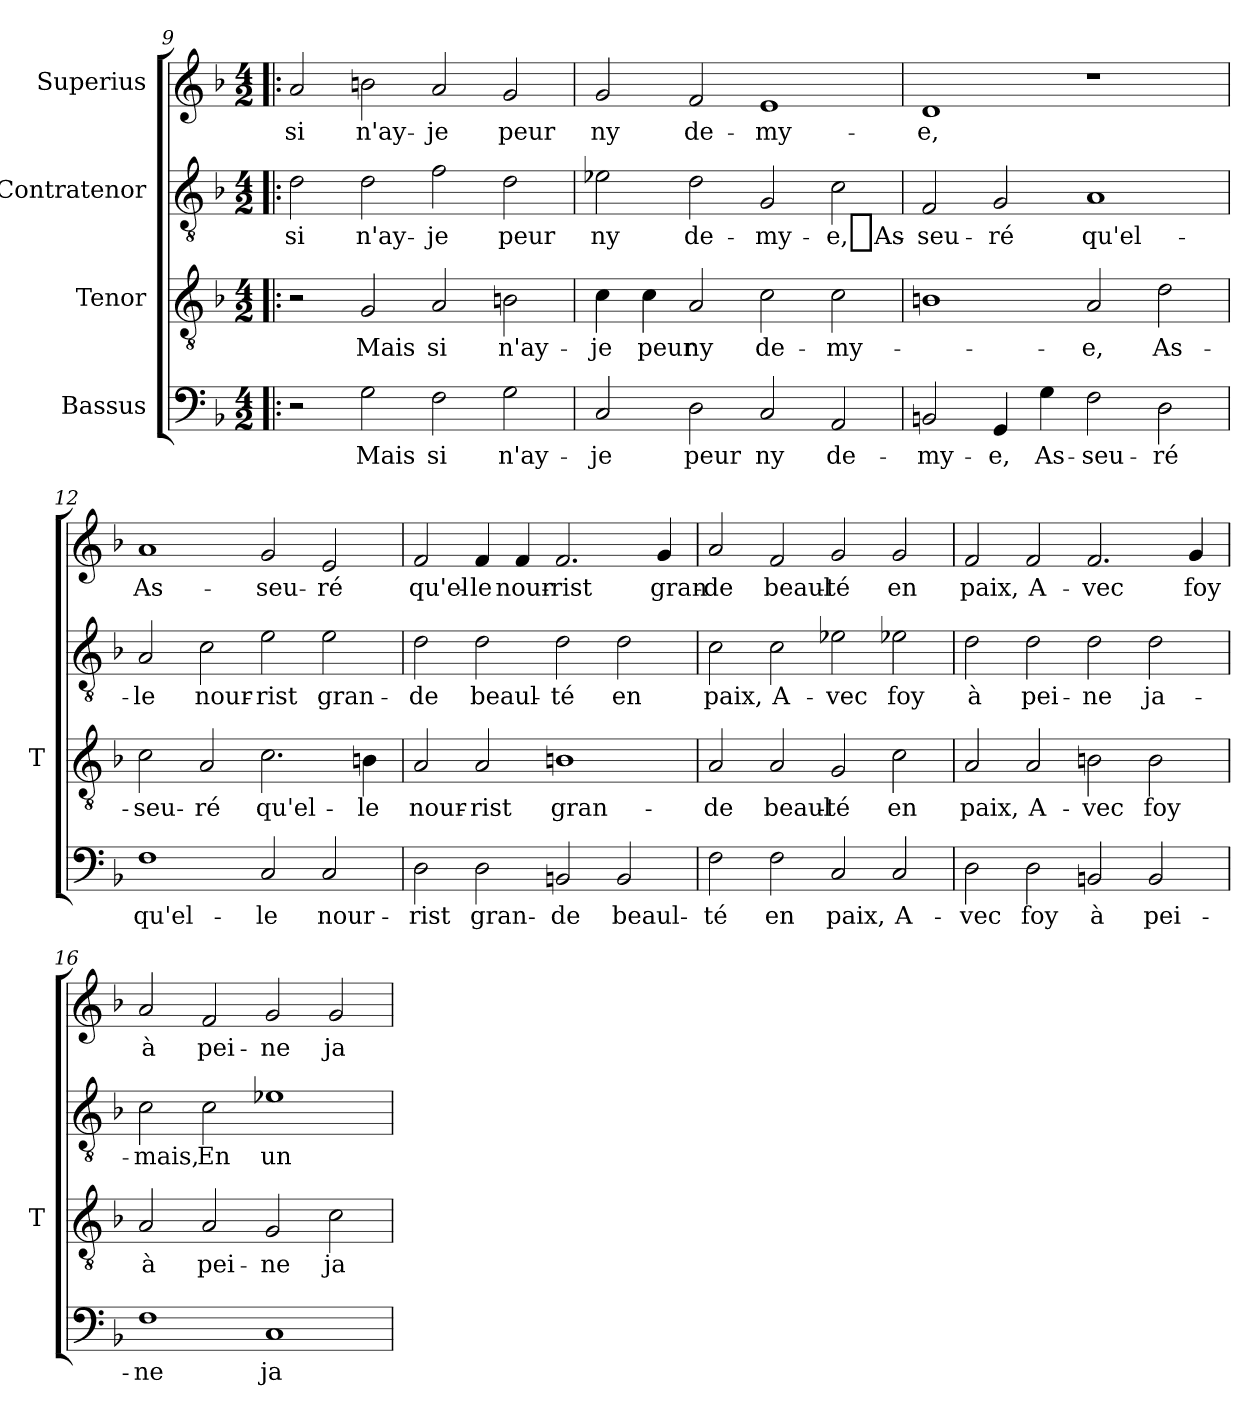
**kern	**text	**kern	**text	**kern	**text	**kern	**text
*part4	*part4	*part3	*part3	*part2	*part2	*part1	*part1
*staff4	*staff4	*staff3	*staff3	*staff2	*staff2	*staff1	*staff1
*I"Bassus	*	*I"Tenor	*	*I"Contratenor	*	*I"Superius	*
*	*	*I'T	*	*	*	*	*
*clefF4	*	*clefGv2	*	*clefGv2	*	*clefG2	*
*k[b-]	*	*k[b-]	*	*k[b-]	*	*k[b-]	*
*M4/2	*	*M4/2	*	*M4/2	*	*M4/2	*
=9!|:	=9!|:	=9!|:	=9!|:	=9!|:	=9!|:	=9!|:	=9!|:
2r	.	2r	.	2d	-si	2a	-si
2G	-Mais	2G	-Mais	2d	n'ay-	2bn	n'ay-
2F	-si	2A	-si	2f	-je	2a	-je
2G	n'ay-	2Bn	n'ay-	2d	-peur	2g	-peur
=10	=10	=10	=10	=10	=10	=10	=10
2C	-je	4c	-je	2e-X	-ny	2g	-ny
.	.	4c	-peur	.	.	.	.
2D	-peur	2A	-ny	2d	de-	2f	de-
2C	-ny	2c	de-	2G	my-	1e	my-
2AA	de-	2c	my-	2c	e,_As-	.	.
=11	=11	=11	=11	=11	=11	=11	=11
2BBn	my-	1Bn	.	2F	seu-	1d	-e,
4GG	-e,	.	.	2G	-ré	.	.
4G	As-	.	.	.	.	.	.
2F	seu-	2A	-e,	1A	qu'el-	1r	.
2D	-ré	2d	As-	.	.	.	.
=12	=12	=12	=12	=12	=12	=12	=12
1F	qu'el-	2c	seu-	2A	-le	1a	As-
.	.	2A	-ré	2c	nour-	.	.
2C	-le	2.c	qu'el-	2e	-rist	2g	seu-
2C	nour-	.	.	2e	gran-	2e	-ré
.	.	4Bn	-le	.	.	.	.
=13	=13	=13	=13	=13	=13	=13	=13
2D	-rist	2A	nour-	2d	-de	2f	qu'el-
2D	gran-	2A	-rist	2d	beaul-	4f	-le
.	.	.	.	.	.	4f	nour-
2BBn	-de	1Bn	gran-	2d	-té	2.f	-rist
2BB	beaul-	.	.	2d	-en	.	.
.	.	.	.	.	.	4g	gran-
=14	=14	=14	=14	=14	=14	=14	=14
2F	-té	2A	-de	2c	-paix,	2a	-de
2F	-en	2A	beaul-	2c	A-	2f	beaul-
2C	-paix,	2G	-té	2e-X	-vec	2g	-té
2C	A-	2c	-en	2e-X	-foy	2g	-en
=15	=15	=15	=15	=15	=15	=15	=15
2D	-vec	2A	-paix,	2d	-à	2f	-paix,
2D	-foy	2A	A-	2d	pei-	2f	A-
2BBn	-à	2Bn	-vec	2d	-ne	2.f	-vec
2BB	pei-	2B	-foy	2d	ja-	.	.
.	.	.	.	.	.	4g	-foy
=16	=16	=16	=16	=16	=16	=16	=16
1F	-ne	2A	-à	2c	-mais,	2a	-à
.	.	2A	pei-	2c	-En	2f	pei-
1C	ja-	2G	-ne	1e-X	-un	2g	-ne
.	.	2c	ja-	.	.	2g	ja-
=	=	=	=	=	=	=	=
*-	*-	*-	*-	*-	*-	*-	*-
